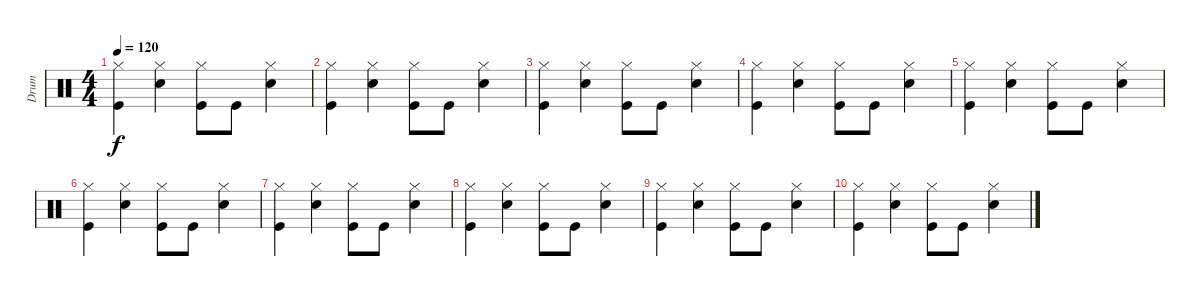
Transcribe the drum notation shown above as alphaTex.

\track ("Drum" "Drum") {instrument percussion}
\staff {score}
\articulation defaults
\ts (4 4)
\tempo 120
\clef neutral
\ks c
("Hi-Hat (closed)" "Kick (hit)").4{dy f volume 13} ("Hi-Hat (closed)" "Snare (hit) 2").4 ("Hi-Hat (closed)" "Kick (hit)").8 "Kick (hit)".8 ("Hi-Hat (closed)" "Snare (hit) 2").4 |
("Hi-Hat (closed)" "Kick (hit)").4{volume 13} ("Hi-Hat (closed)" "Snare (hit) 2").4 ("Hi-Hat (closed)" "Kick (hit)").8 "Kick (hit)".8 ("Hi-Hat (closed)" "Snare (hit) 2").4 |
("Hi-Hat (closed)" "Kick (hit)").4{volume 13} ("Hi-Hat (closed)" "Snare (hit) 2").4 ("Hi-Hat (closed)" "Kick (hit)").8 "Kick (hit)".8 ("Hi-Hat (closed)" "Snare (hit) 2").4 |
("Hi-Hat (closed)" "Kick (hit)").4{volume 13} ("Hi-Hat (closed)" "Snare (hit) 2").4 ("Hi-Hat (closed)" "Kick (hit)").8 "Kick (hit)".8 ("Hi-Hat (closed)" "Snare (hit) 2").4 |
("Hi-Hat (closed)" "Kick (hit)").4{volume 13} ("Hi-Hat (closed)" "Snare (hit) 2").4 ("Hi-Hat (closed)" "Kick (hit)").8 "Kick (hit)".8 ("Hi-Hat (closed)" "Snare (hit) 2").4 |
("Hi-Hat (closed)" "Kick (hit)").4{volume 13} ("Hi-Hat (closed)" "Snare (hit) 2").4 ("Hi-Hat (closed)" "Kick (hit)").8 "Kick (hit)".8 ("Hi-Hat (closed)" "Snare (hit) 2").4 |
("Hi-Hat (closed)" "Kick (hit)").4{volume 13} ("Hi-Hat (closed)" "Snare (hit) 2").4 ("Hi-Hat (closed)" "Kick (hit)").8 "Kick (hit)".8 ("Hi-Hat (closed)" "Snare (hit) 2").4 |
("Hi-Hat (closed)" "Kick (hit)").4{volume 13} ("Hi-Hat (closed)" "Snare (hit) 2").4 ("Hi-Hat (closed)" "Kick (hit)").8 "Kick (hit)".8 ("Hi-Hat (closed)" "Snare (hit) 2").4 |
("Hi-Hat (closed)" "Kick (hit)").4{volume 13} ("Hi-Hat (closed)" "Snare (hit) 2").4 ("Hi-Hat (closed)" "Kick (hit)").8 "Kick (hit)".8 ("Hi-Hat (closed)" "Snare (hit) 2").4 |
("Hi-Hat (closed)" "Kick (hit)").4{volume 13} ("Hi-Hat (closed)" "Snare (hit) 2").4 ("Hi-Hat (closed)" "Kick (hit)").8 "Kick (hit)".8 ("Hi-Hat (closed)" "Snare (hit) 2").4
